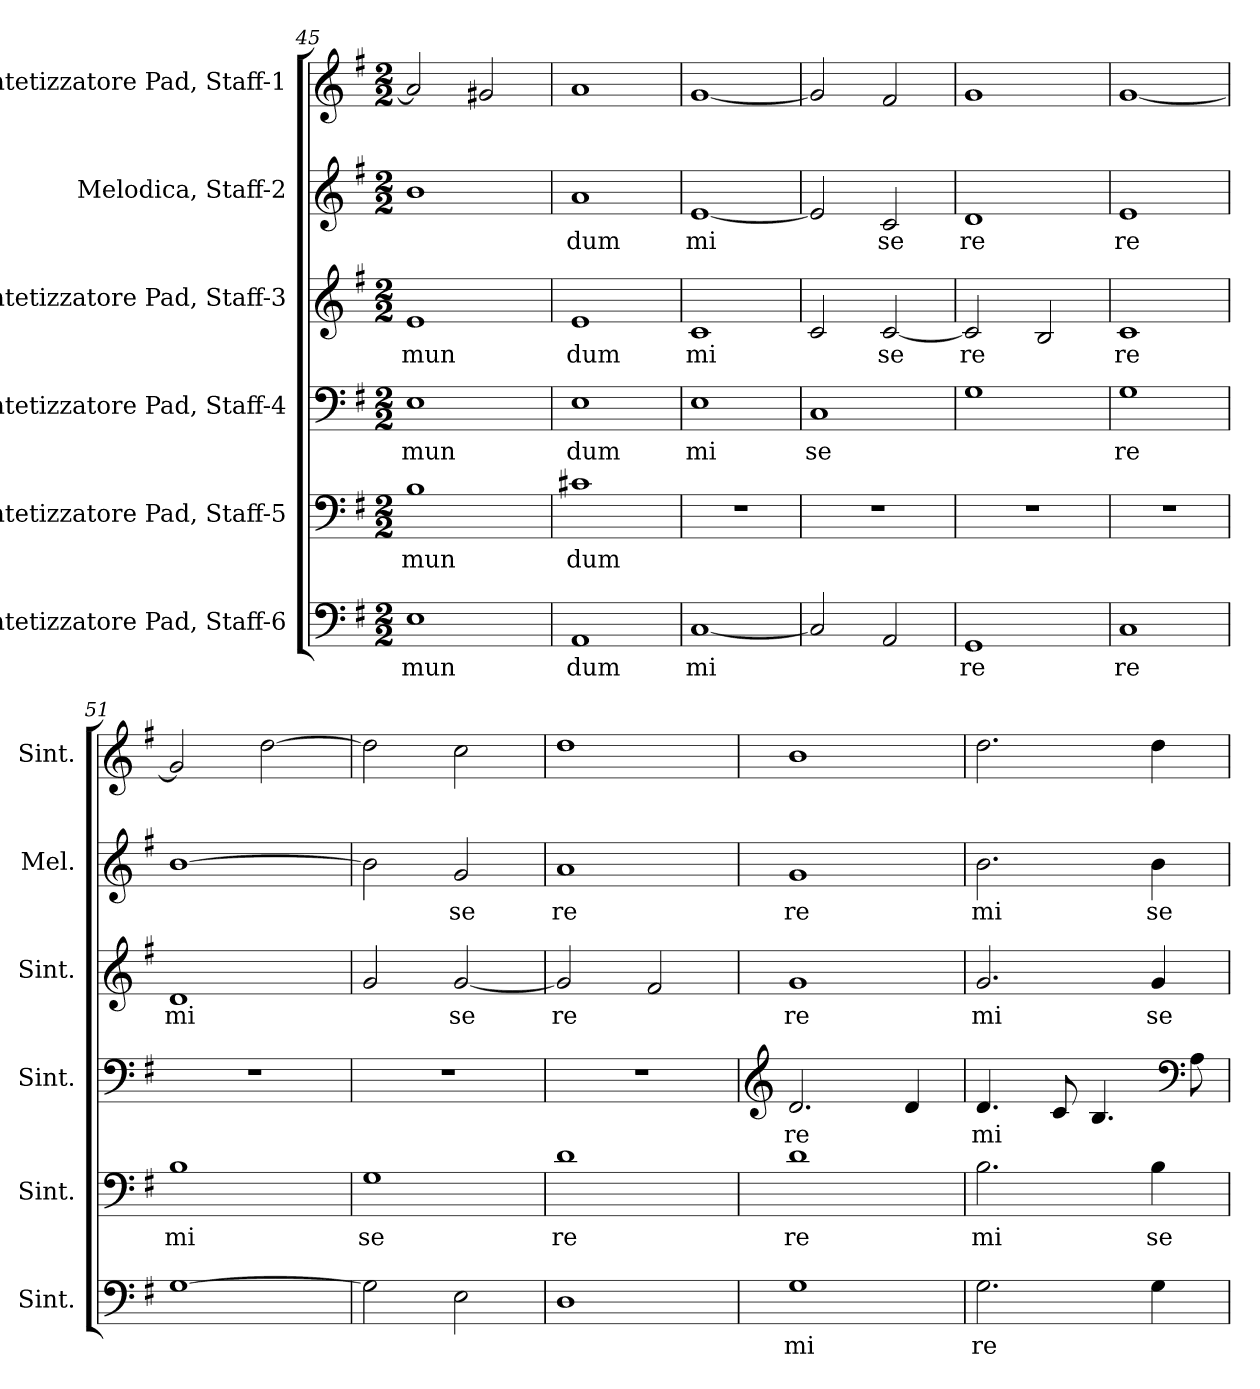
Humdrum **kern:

**kern	**text	**kern	**text	**kern	**text	**kern	**text	**kern	**text	**kern
*part6	*part6	*part5	*part5	*part4	*part4	*part3	*part3	*part2	*part2	*part1
*staff6	*staff6	*staff5	*staff5	*staff4	*staff4	*staff3	*staff3	*staff2	*staff2	*staff1
*I"Sintetizzatore Pad, Staff-6	*	*I"Sintetizzatore Pad, Staff-5	*	*I"Sintetizzatore Pad, Staff-4	*	*I"Sintetizzatore Pad, Staff-3	*	*I"Melodica, Staff-2	*	*I"Sintetizzatore Pad, Staff-1
*I'Sint.	*	*I'Sint.	*	*I'Sint.	*	*I'Sint.	*	*I'Mel.	*	*I'Sint.
*clefF4	*	*clefF4	*	*clefF4	*	*clefG2	*	*clefG2	*	*clefG2
*k[f#]	*	*k[f#]	*	*k[f#]	*	*k[f#]	*	*k[f#]	*	*k[f#]
*M2/2	*	*M2/2	*	*M2/2	*	*M2/2	*	*M2/2	*	*M2/2
=45	=45	=45	=45	=45	=45	=45	=45	=45	=45	=45
!	!LO:LY:b	!	!LO:LY:b	!	!LO:LY:b	!	!LO:LY:b	!	!	!
1E	mun	1B	mun	1E	mun	1e	mun	1b	.	2a/]
.	.	.	.	.	.	.	.	.	.	2g#X/
=46	=46	=46	=46	=46	=46	=46	=46	=46	=46	=46
!	!LO:LY:b	!	!LO:LY:b	!	!LO:LY:b	!	!LO:LY:b	!	!LO:LY:b	!
1AA	dum	1c#X	dum	1E	dum	1e	dum	1a	dum	1a
=47	=47	=47	=47	=47	=47	=47	=47	=47	=47	=47
!	!LO:LY:b	!	!	!	!LO:LY:b	!	!LO:LY:b	!	!LO:LY:b	!
[1C	mi	1r	.	1E	mi	1c	mi	[1e	mi	[1g
=48	=48	=48	=48	=48	=48	=48	=48	=48	=48	=48
!	!	!	!	!	!LO:LY:b	!	!	!	!	!
2C/]	.	1r	.	1C	se	2c/	.	2e/]	.	2g/]
!	!	!	!	!	!	!	!LO:LY:b	!	!LO:LY:b	!
2AA/	.	.	.	.	.	[2c/	se	2c/	se	2f#/
=49	=49	=49	=49	=49	=49	=49	=49	=49	=49	=49
!	!LO:LY:b	!	!	!	!	!	!LO:LY:b	!	!LO:LY:b	!
1GG	re	1r	.	1G	.	2c/]	re	1d	re	1g
.	.	.	.	.	.	2B/	.	.	.	.
=50	=50	=50	=50	=50	=50	=50	=50	=50	=50	=50
!	!LO:LY:b	!	!	!	!LO:LY:b	!	!LO:LY:b	!	!LO:LY:b	!
1C	re	1r	.	1G	re	1c	re	1e	re	[1g
=51	=51	=51	=51	=51	=51	=51	=51	=51	=51	=51
!	!	!	!LO:LY:b	!	!	!	!LO:LY:b	!	!	!
[1G	.	1B	mi	1r	.	1d	mi	[1b	.	2g/]
.	.	.	.	.	.	.	.	.	.	[2dd\
=52	=52	=52	=52	=52	=52	=52	=52	=52	=52	=52
!	!	!	!LO:LY:b	!	!	!	!	!	!	!
2G\]	.	1G	se	1r	.	2g/	.	2b\]	.	2dd\]
!	!	!	!	!	!	!	!LO:LY:b	!	!LO:LY:b	!
2E\	.	.	.	.	.	[2g/	se	2g/	se	2cc\
=53	=53	=53	=53	=53	=53	=53	=53	=53	=53	=53
!	!	!	!LO:LY:b	!	!	!	!LO:LY:b	!	!LO:LY:b	!
1D	.	1d	re	1r	.	2g/]	re	1a	re	1dd
.	.	.	.	.	.	2f#/	.	.	.	.
!!LO:PB:g=z
=54	=54	=54	=54	=54	=54	=54	=54	=54	=54	=54
*	*	*	*	*clefG2	*	*	*	*	*	*
!	!LO:LY:b	!	!LO:LY:b	!	!LO:LY:b	!	!LO:LY:b	!	!LO:LY:b	!
1G	mi	1d	re	2.d/	re	1g	re	1g	re	1b
.	.	.	.	4d/	.	.	.	.	.	.
=55	=55	=55	=55	=55	=55	=55	=55	=55	=55	=55
!	!LO:LY:b	!	!LO:LY:b	!	!LO:LY:b	!	!LO:LY:b	!	!LO:LY:b	!
2.G\	re	2.B\	mi	4.d/	mi	2.g/	mi	2.b\	mi	2.dd\
.	.	.	.	8c/	.	.	.	.	.	.
.	.	.	.	4.B/	.	.	.	.	.	.
!	!	!	!LO:LY:b	!	!	!	!LO:LY:b	!	!LO:LY:b	!
4G\	.	4B\	se	.	.	4g/	se	4b\	se	4dd\
*	*	*	*	*clefF4	*	*	*	*	*	*
.	.	.	.	8A\	.	.	.	.	.	.
=	=	=	=	=	=	=	=	=	=	=
*-	*-	*-	*-	*-	*-	*-	*-	*-	*-	*-
